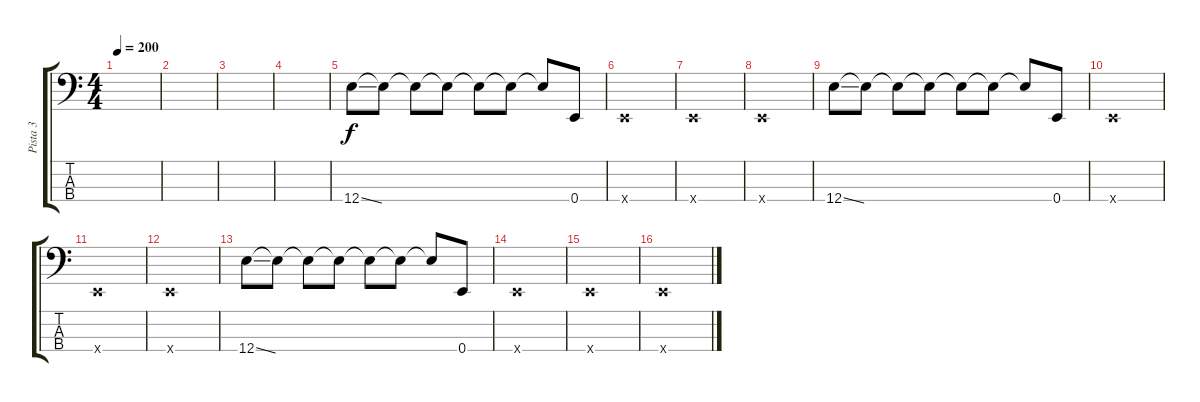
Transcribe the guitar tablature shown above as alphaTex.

\track ("Pista 3" "Pista 3") {instrument electricbassfinger}
\staff {score tabs}
\tuning (G2 D2 A1 E1) {hide}
\ts (4 4)
\tempo 200
\clef f4
\ks c
|
|
|
|
12.4{ss}.8 12.4{t}.8 12.4{t}.8 12.4{t}.8 12.4{t}.8 12.4{t}.8 12.4{t}.8 0.4.8 |
0.4{x}.1 |
0.4{x}.1 |
0.4{x}.1 |
12.4{ss}.8 12.4{t}.8 12.4{t}.8 12.4{t}.8 12.4{t}.8 12.4{t}.8 12.4{t}.8 0.4.8 |
0.4{x}.1 |
0.4{x}.1 |
0.4{x}.1 |
12.4{ss}.8 12.4{t}.8 12.4{t}.8 12.4{t}.8 12.4{t}.8 12.4{t}.8 12.4{t}.8 0.4.8 |
0.4{x}.1 |
0.4{x}.1 |
0.4{x}.1
